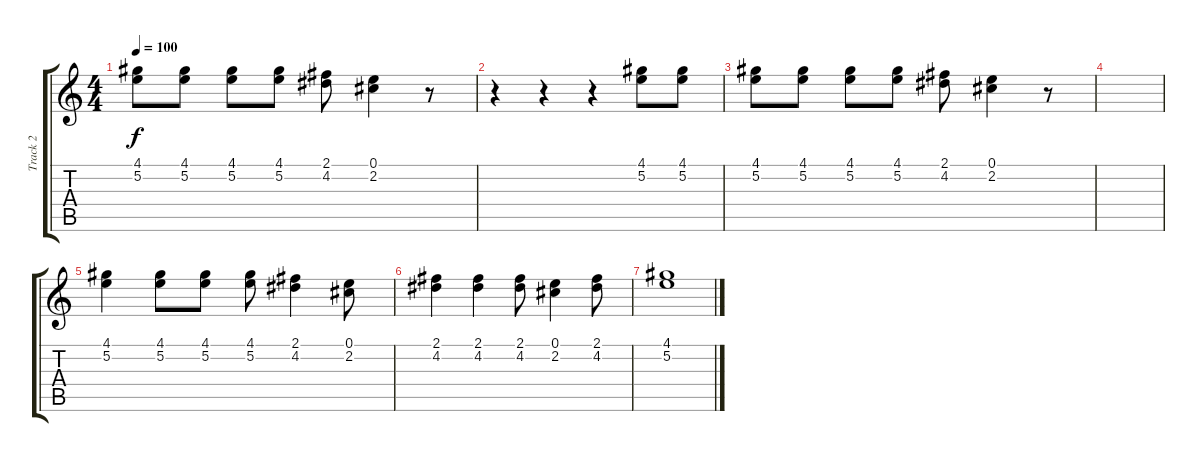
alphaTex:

\track ("Track 2" "Track 2") {instrument acousticguitarnylon}
\staff {score tabs}
\tuning (E4 B3 G3 D3 A2 E2) {hide}
\ts (4 4)
\tempo 100
\clef g2
\ks c
(4.1 5.2).8{dy f} (4.1 5.2).8 (4.1 5.2).8 (4.1 5.2).8 (2.1 4.2).8 (0.1 2.2).4 r.8 |
r.4 r.4 r.4 (4.1 5.2).8 (4.1 5.2).8 |
(4.1 5.2).8 (4.1 5.2).8 (4.1 5.2).8 (4.1 5.2).8 (2.1 4.2).8 (0.1 2.2).4 r.8 |
|
(4.1 5.2).4 (4.1 5.2).8 (4.1 5.2).8 (4.1 5.2).8 (2.1 4.2).4 (0.1 2.2).8 |
(2.1 4.2).4 (2.1 4.2).4 (2.1 4.2).8 (0.1 2.2).4 (2.1 4.2).8 |
(4.1 5.2).1
